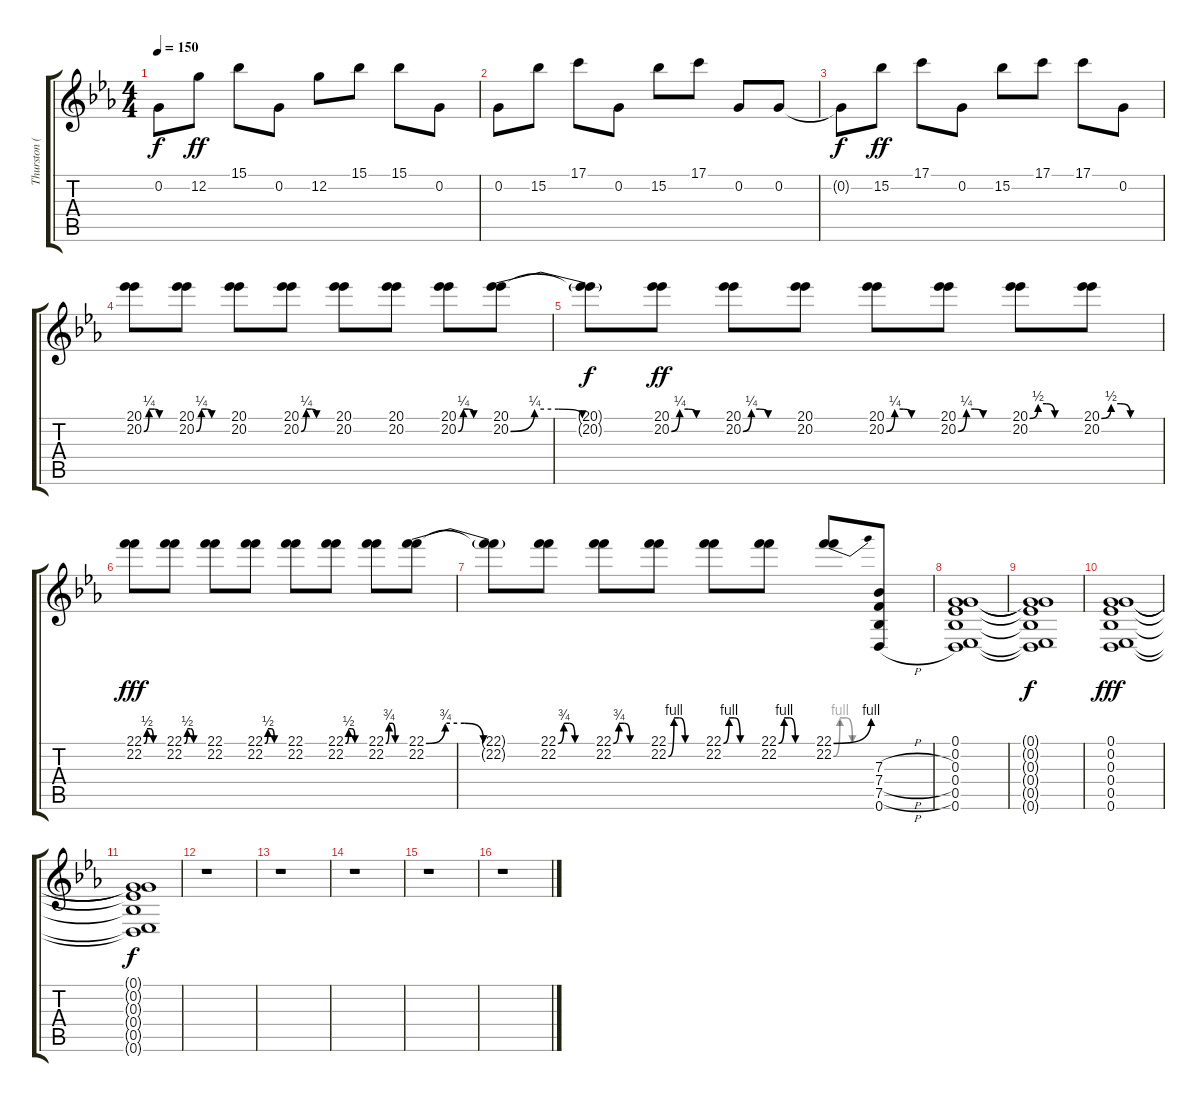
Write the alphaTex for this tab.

\track ("Thurston (Dirty)" "Thurston (") {instrument electricguitarjazz}
\staff {score tabs}
\tuning (G3 G3 Eb3 Bb2 Eb2 D2) {hide}
\ts (4 4)
\tempo 150
\clef g2
\ks eb
0.2{t}.8{dy f} 12.2.8{dy ff} 15.1.8 0.2.8 12.2.8 15.1.8 15.1.8 0.2.8 |
0.2.8 15.2.8 17.1.8 0.2.8 15.2.8 17.1.8 0.2.8 0.2.8 |
0.2{t}.8{dy f} 15.2.8{dy ff} 17.1.8 0.2.8 15.2.8 17.1.8 17.1.8 0.2.8 |
(20.1 20.2{be (custom 0 0 10 1 20 1 30 0 60 0)}).8 (20.1 20.2{be (custom 0 0 10 1 20 1 30 0 60 0)}).8 (20.1 20.2).8 (20.1 20.2{be (custom 0 0 10 1 20 1 30 0 60 0)}).8 (20.1 20.2).8 (20.1 20.2).8 (20.1 20.2{be (custom 0 0 10 1 20 1 30 0 60 0)}).8 (20.1 20.2{be (custom 0 0 10 1 20 1 30 0 60 0)}).8 |
(20.1{t} 20.2{t}).8{dy f} (20.1 20.2{be (custom 0 0 10 1 20 1 30 0 60 0)}).8{dy ff} (20.1 20.2{be (custom 0 0 10 1 20 1 30 0 60 0)}).8 (20.1 20.2).8 (20.1 20.2{be (custom 0 0 10 1 20 1 30 0 60 0)}).8 (20.1 20.2{be (custom 0 0 10 1 20 1 30 0 60 0)}).8 (20.1{be (custom 0 0 10 2 20 2 30 0 60 0)} 20.2).8 (20.1{be (custom 0 0 10 2 20 2 30 0 60 0)} 20.2).8 |
(22.1{be (custom 0 0 10 2 20 2 30 0 60 0)} 22.2).8{dy fff} (22.1{be (custom 0 0 10 2 20 2 30 0 60 0)} 22.2).8 (22.1 22.2).8 (22.1{be (custom 0 0 10 2 20 2 30 0 60 0)} 22.2).8 (22.1 22.2).8 (22.1{be (custom 0 0 10 2 20 2 30 0 60 0)} 22.2).8 (22.1{be (custom 0 0 10 3 20 3 30 0 60 0)} 22.2).8 (22.1{be (custom 0 0 10 3 20 3 30 0 60 0)} 22.2).8 |
(22.1{t} 22.2{t}).8 (22.1{be (custom 0 0 10 3 20 3 30 0 60 0)} 22.2).8 (22.1{be (custom 0 0 10 3 20 3 30 0 60 0)} 22.2).8 (22.1 22.2{be (custom 0 0 10 4 20 4 30 0 60 0)}).8 (22.1{be (custom 0 0 10 4 20 4 30 0 60 0)} 22.2).8 (22.1{be (custom 0 0 10 4 20 4 30 0 60 0)} 22.2).8 (22.1{be (bend 0 0 60 4)} 22.2{be (custom 0 0 10 4 20 4 30 0 60 0)}).8 (7.3{h} 7.4{h} 7.5{h} 0.6{h}).8 |
(0.1 0.2 0.3 0.4 0.5 0.6).1 |
(0.1{t} 0.2{t} 0.3{t} 0.4{t} 0.5{t} 0.6{t}).1{dy f} |
(0.1 0.2 0.3 0.4 0.5 0.6).1{dy fff} |
(0.1{t} 0.2{t} 0.3{t} 0.4{t} 0.5{t} 0.6{t}).1{dy f} |
r.1 |
r.1 |
r.1 |
r.1 |
r.1
